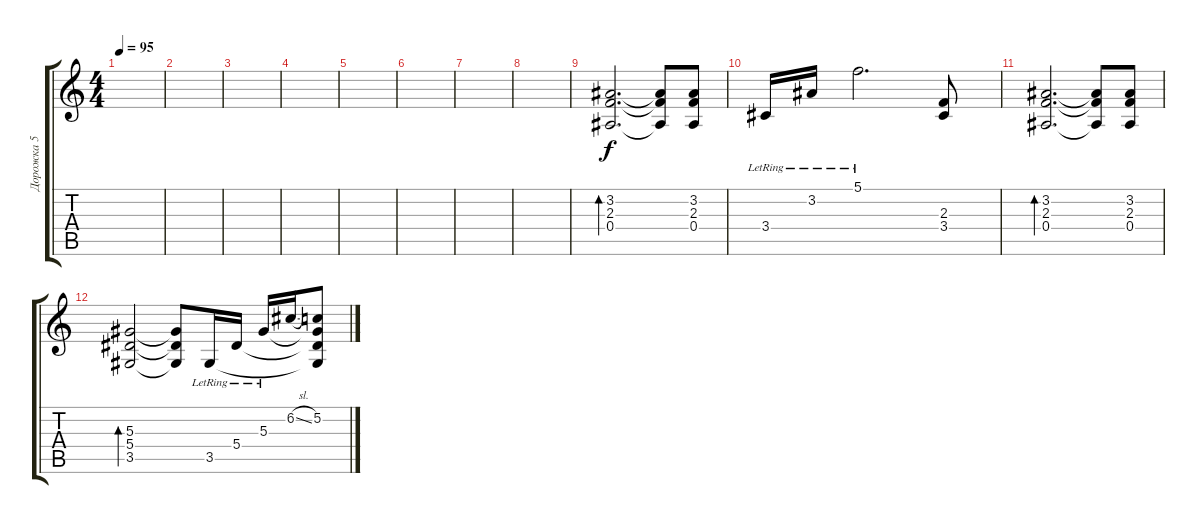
\track ("Дорожка 5" "Дорожка 5") {instrument electricguitarclean}
\staff {score tabs}
\tuning (C4 G3 Eb3 Bb2 F2 C2) {hide}
\ts (4 4)
\tempo 95
\clef g2
\ks c
|
|
|
|
|
|
|
|
(3.2 2.3 0.4).2{d bd 60} (3.2{t} 2.3{t} 0.4{t}).8 (3.2 2.3 0.4).8 |
3.4{lr}.16 3.2{lr}.16 5.1{lr}.2{d} (2.3 3.4).8 |
(3.2 2.3 0.4).2{d bd 60} (3.2{t} 2.3{t} 0.4{t}).8 (3.2 2.3 0.4).8 |
(5.3 5.4 3.5).2{bd 60} (5.3{t} 5.4{t} 3.5{t}).8 3.5{lr}.16 5.4{lr}.16 5.3{lr}.16 6.2{sl}.16 (5.2 5.3{t} 5.4{t} 3.5{t}).8
